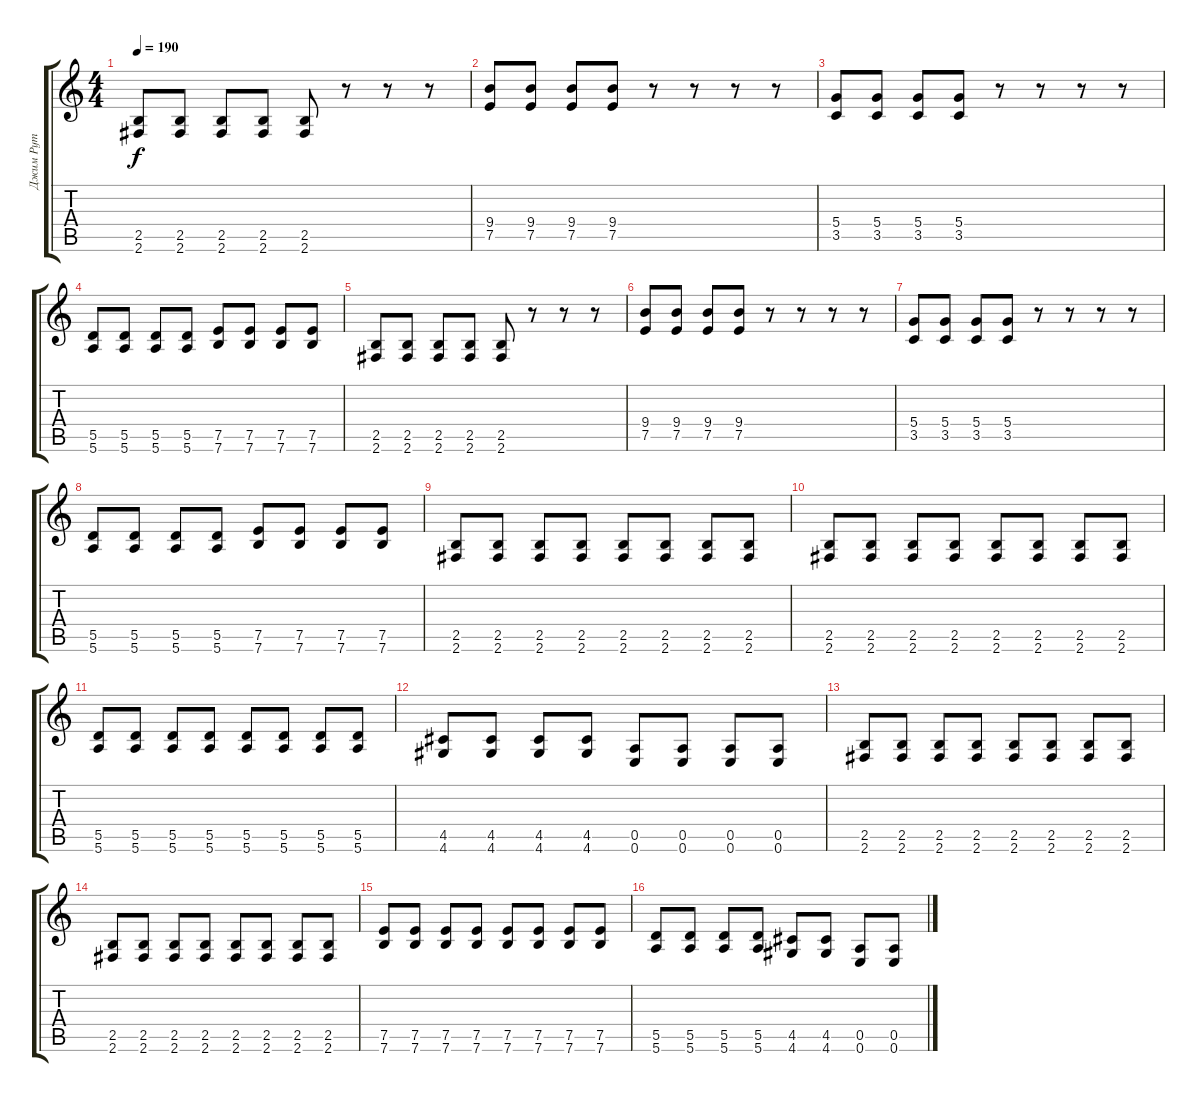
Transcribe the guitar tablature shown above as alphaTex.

\track ("Джим Рут" "Джим Рут") {instrument distortionguitar}
\staff {score tabs}
\tuning (E4 B3 G3 D3 A2 E2) {hide}
\ts (4 4)
\tempo 190
\clef g2
\ks c
(2.5 2.6).8{dy f} (2.5 2.6).8 (2.5 2.6).8 (2.5 2.6).8 (2.5 2.6).8 r.8 r.8 r.8 |
(9.4 7.5).8 (9.4 7.5).8 (9.4 7.5).8 (9.4 7.5).8 r.8 r.8 r.8 r.8 |
(5.4 3.5).8 (5.4 3.5).8 (5.4 3.5).8 (5.4 3.5).8 r.8 r.8 r.8 r.8 |
(5.5 5.6).8 (5.5 5.6).8 (5.5 5.6).8 (5.5 5.6).8 (7.5 7.6).8 (7.5 7.6).8 (7.5 7.6).8 (7.5 7.6).8 |
(2.5 2.6).8 (2.5 2.6).8 (2.5 2.6).8 (2.5 2.6).8 (2.5 2.6).8 r.8 r.8 r.8 |
(9.4 7.5).8 (9.4 7.5).8 (9.4 7.5).8 (9.4 7.5).8 r.8 r.8 r.8 r.8 |
(5.4 3.5).8 (5.4 3.5).8 (5.4 3.5).8 (5.4 3.5).8 r.8 r.8 r.8 r.8 |
(5.5 5.6).8 (5.5 5.6).8 (5.5 5.6).8 (5.5 5.6).8 (7.5 7.6).8 (7.5 7.6).8 (7.5 7.6).8 (7.5 7.6).8 |
(2.5 2.6).8 (2.5 2.6).8 (2.5 2.6).8 (2.5 2.6).8 (2.5 2.6).8 (2.5 2.6).8 (2.5 2.6).8 (2.5 2.6).8 |
(2.5 2.6).8 (2.5 2.6).8 (2.5 2.6).8 (2.5 2.6).8 (2.5 2.6).8 (2.5 2.6).8 (2.5 2.6).8 (2.5 2.6).8 |
(5.5 5.6).8 (5.5 5.6).8 (5.5 5.6).8 (5.5 5.6).8 (5.5 5.6).8 (5.5 5.6).8 (5.5 5.6).8 (5.5 5.6).8 |
(4.5 4.6).8 (4.5 4.6).8 (4.5 4.6).8 (4.5 4.6).8 (0.5 0.6).8 (0.5 0.6).8 (0.5 0.6).8 (0.5 0.6).8 |
(2.5 2.6).8 (2.5 2.6).8 (2.5 2.6).8 (2.5 2.6).8 (2.5 2.6).8 (2.5 2.6).8 (2.5 2.6).8 (2.5 2.6).8 |
(2.5 2.6).8 (2.5 2.6).8 (2.5 2.6).8 (2.5 2.6).8 (2.5 2.6).8 (2.5 2.6).8 (2.5 2.6).8 (2.5 2.6).8 |
(7.5 7.6).8 (7.5 7.6).8 (7.5 7.6).8 (7.5 7.6).8 (7.5 7.6).8 (7.5 7.6).8 (7.5 7.6).8 (7.5 7.6).8 |
(5.5 5.6).8 (5.5 5.6).8 (5.5 5.6).8 (5.5 5.6).8 (4.5 4.6).8 (4.5 4.6).8 (0.5 0.6).8 (0.5 0.6).8
